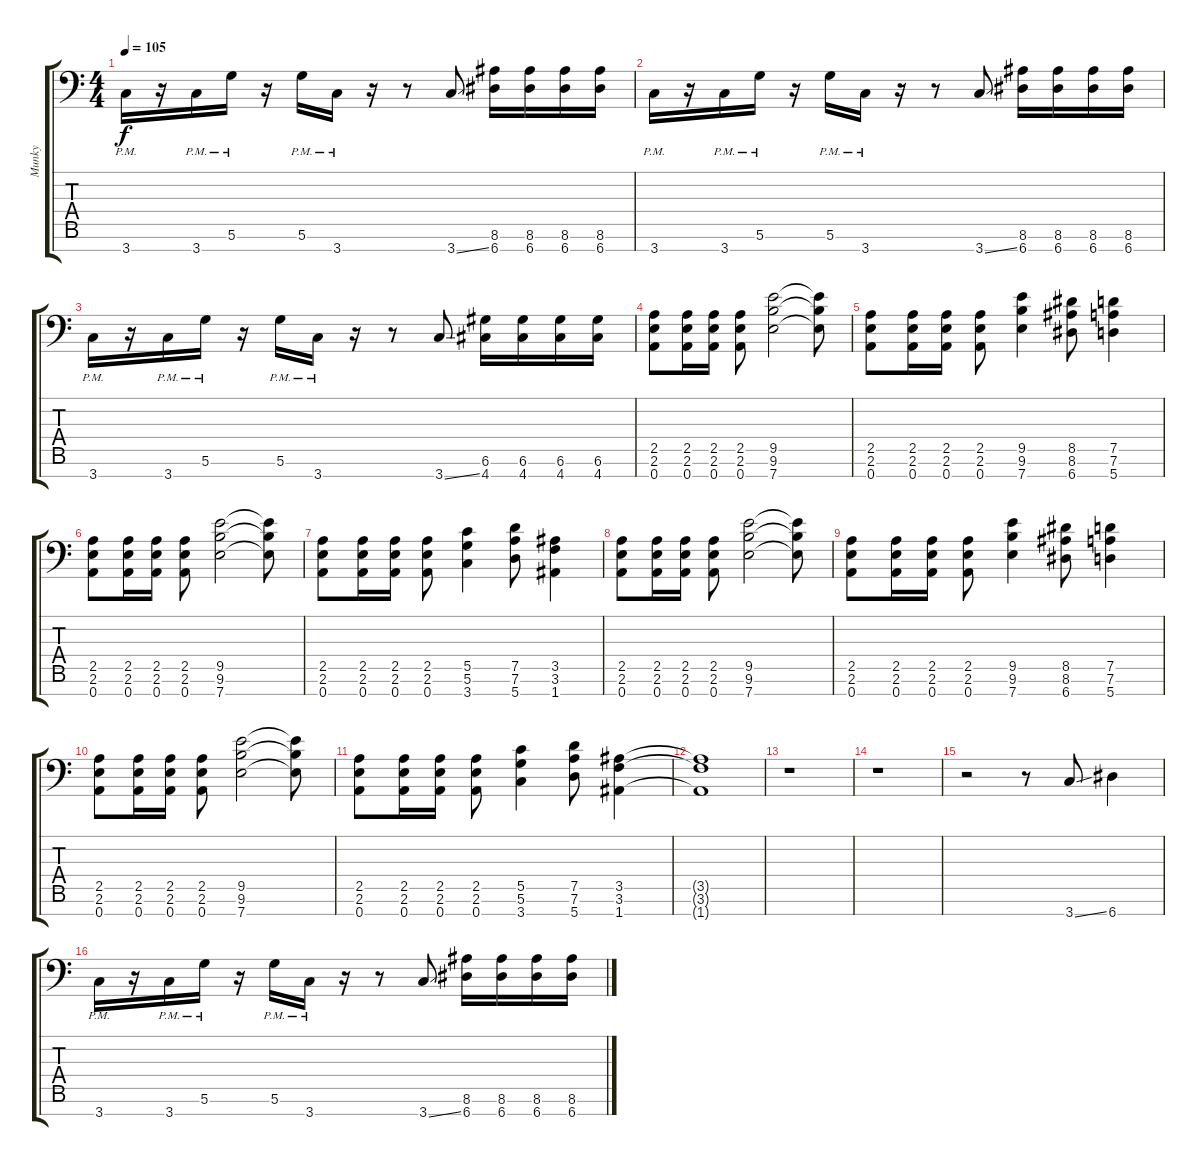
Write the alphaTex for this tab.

\track ("Munky" "Munky") {instrument distortionguitar}
\staff {score tabs}
\tuning (D4 A3 F3 C3 G2 D2 A1) {hide}
\ts (4 4)
\tempo 105
\clef f4
\ks c
3.7{pm}.16{dy f instrument distortionguitar} r.16 3.7{pm}.16 5.6{pm}.16 r.16 5.6{pm}.16 3.7{pm}.16 r.16 r.8 3.7{ss}.8 (8.6 6.7).16 (8.6 6.7).16 (8.6 6.7).16 (8.6 6.7).16 |
3.7{pm}.16{instrument distortionguitar} r.16 3.7{pm}.16 5.6{pm}.16 r.16 5.6{pm}.16 3.7{pm}.16 r.16 r.8 3.7{ss}.8 (8.6 6.7).16 (8.6 6.7).16 (8.6 6.7).16 (8.6 6.7).16 |
3.7{pm}.16{instrument distortionguitar} r.16 3.7{pm}.16 5.6{pm}.16 r.16 5.6{pm}.16 3.7{pm}.16 r.16 r.8 3.7{ss}.8 (6.6 4.7).16 (6.6 4.7).16 (6.6 4.7).16 (6.6 4.7).16 |
(2.5 2.6 0.7).8{instrument distortionguitar} (2.5 2.6 0.7).16 (2.5 2.6 0.7).16 (2.5 2.6 0.7).8 (9.5 9.6 7.7).2 (9.5{t} 9.6{t} 7.7{t}).8 |
(2.5 2.6 0.7).8{instrument distortionguitar} (2.5 2.6 0.7).16 (2.5 2.6 0.7).16 (2.5 2.6 0.7).8 (9.5 9.6 7.7).4 (8.5 8.6 6.7).8 (7.5 7.6 5.7).4 |
(2.5 2.6 0.7).8{instrument distortionguitar} (2.5 2.6 0.7).16 (2.5 2.6 0.7).16 (2.5 2.6 0.7).8 (9.5 9.6 7.7).2 (9.5{t} 9.6{t} 7.7{t}).8 |
(2.5 2.6 0.7).8{instrument distortionguitar} (2.5 2.6 0.7).16 (2.5 2.6 0.7).16 (2.5 2.6 0.7).8 (5.5 5.6 3.7).4 (7.5 7.6 5.7).8 (3.5 3.6 1.7).4 |
(2.5 2.6 0.7).8{instrument distortionguitar} (2.5 2.6 0.7).16 (2.5 2.6 0.7).16 (2.5 2.6 0.7).8 (9.5 9.6 7.7).2 (9.5{t} 9.6{t} 7.7{t}).8 |
(2.5 2.6 0.7).8{instrument distortionguitar} (2.5 2.6 0.7).16 (2.5 2.6 0.7).16 (2.5 2.6 0.7).8 (9.5 9.6 7.7).4 (8.5 8.6 6.7).8 (7.5 7.6 5.7).4 |
(2.5 2.6 0.7).8{instrument distortionguitar} (2.5 2.6 0.7).16 (2.5 2.6 0.7).16 (2.5 2.6 0.7).8 (9.5 9.6 7.7).2 (9.5{t} 9.6{t} 7.7{t}).8 |
(2.5 2.6 0.7).8{instrument distortionguitar} (2.5 2.6 0.7).16 (2.5 2.6 0.7).16 (2.5 2.6 0.7).8 (5.5 5.6 3.7).4 (7.5 7.6 5.7).8 (3.5 3.6 1.7).4{volume 0} |
(3.5{t} 3.6{t} 1.7{t}).1 |
r.1 |
r.1 |
r.2{volume 10} r.8 3.7{ss}.8 6.7.4 |
3.7{pm}.16{instrument distortionguitar} r.16 3.7{pm}.16 5.6{pm}.16 r.16 5.6{pm}.16 3.7{pm}.16 r.16 r.8 3.7{ss}.8 (8.6 6.7).16 (8.6 6.7).16 (8.6 6.7).16 (8.6 6.7).16
